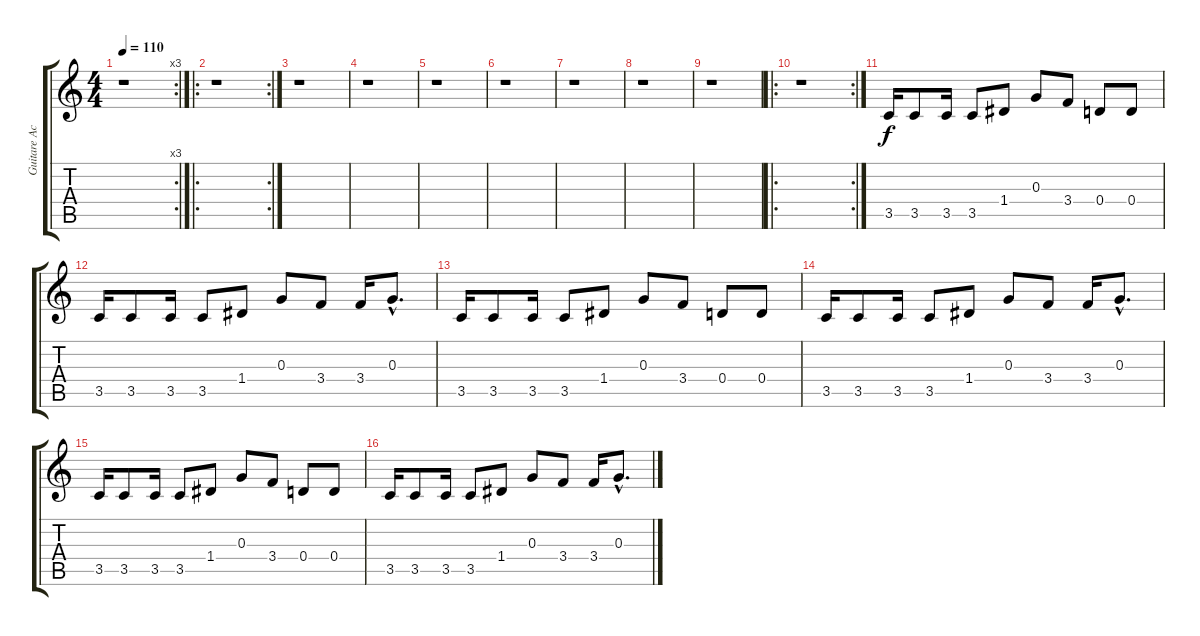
\track ("Guitare Acoustique" "Guitare Ac") {instrument acousticguitarsteel}
\staff {score tabs}
\tuning (E4 B3 G3 D3 A2 E2) {hide}
\rc 3
\ts (4 4)
\tempo 110
\clef g2
\ks c
r.1{dy f} |
\ro
\rc 2
r.1 |
r.1 |
r.1 |
r.1 |
r.1 |
r.1 |
r.1 |
r.1 |
\ro
\rc 2
r.1 |
3.5.16 3.5.8 3.5.16 3.5.8 1.4.8 0.3.8 3.4.8 0.4.8 0.4.8 |
3.5.16 3.5.8 3.5.16 3.5.8 1.4.8 0.3.8 3.4.8 3.4.16 0.3{hac}.8{d} |
3.5.16 3.5.8 3.5.16 3.5.8 1.4.8 0.3.8 3.4.8 0.4.8 0.4.8 |
3.5.16 3.5.8 3.5.16 3.5.8 1.4.8 0.3.8 3.4.8 3.4.16 0.3{hac}.8{d} |
3.5.16 3.5.8 3.5.16 3.5.8 1.4.8 0.3.8 3.4.8 0.4.8 0.4.8 |
3.5.16 3.5.8 3.5.16 3.5.8 1.4.8 0.3.8 3.4.8 3.4.16 0.3{hac}.8{d}
